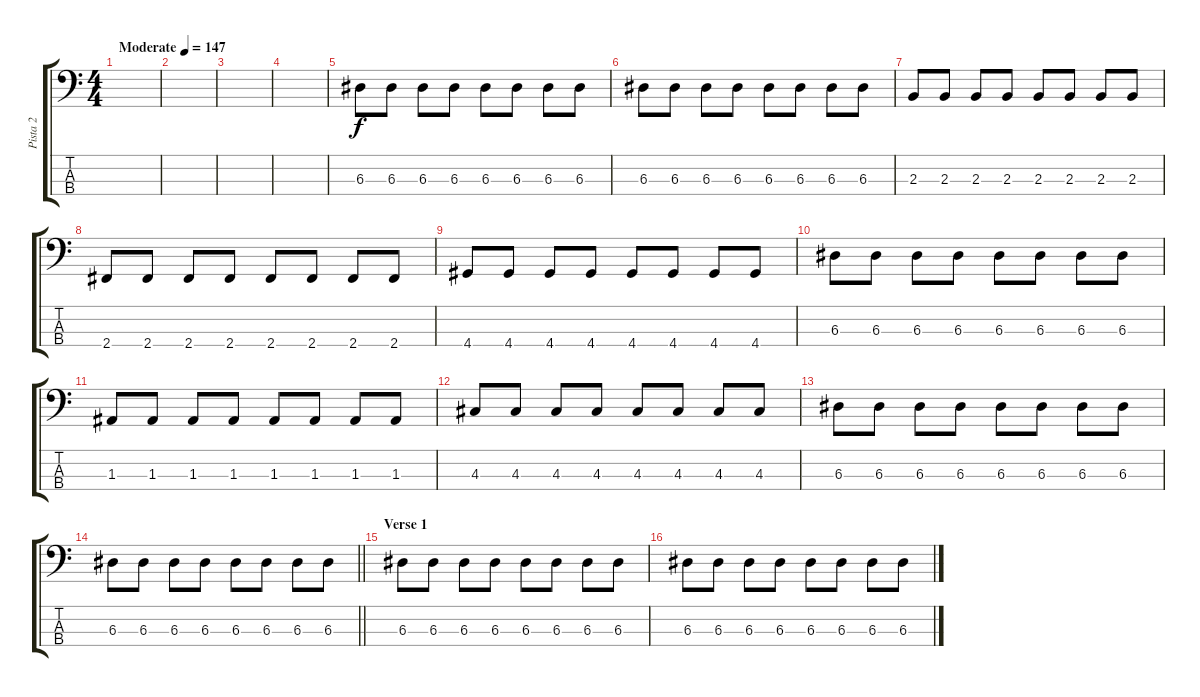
\track ("Pista 2" "Pista 2") {instrument electricbasspick}
\staff {score tabs}
\tuning (G2 D2 A1 E1) {hide}
\ts (4 4)
\tempo (147 "Moderate")
\clef f4
\ks c
|
|
|
|
6.3.8 6.3.8 6.3.8 6.3.8 6.3.8 6.3.8 6.3.8 6.3.8 |
6.3.8 6.3.8 6.3.8 6.3.8 6.3.8 6.3.8 6.3.8 6.3.8 |
2.3.8 2.3.8 2.3.8 2.3.8 2.3.8 2.3.8 2.3.8 2.3.8 |
2.4.8 2.4.8 2.4.8 2.4.8 2.4.8 2.4.8 2.4.8 2.4.8 |
4.4.8 4.4.8 4.4.8 4.4.8 4.4.8 4.4.8 4.4.8 4.4.8 |
6.3.8 6.3.8 6.3.8 6.3.8 6.3.8 6.3.8 6.3.8 6.3.8 |
1.3.8 1.3.8 1.3.8 1.3.8 1.3.8 1.3.8 1.3.8 1.3.8 |
4.3.8 4.3.8 4.3.8 4.3.8 4.3.8 4.3.8 4.3.8 4.3.8 |
6.3.8 6.3.8 6.3.8 6.3.8 6.3.8 6.3.8 6.3.8 6.3.8 |
\barLineRight lightlight
6.3.8 6.3.8 6.3.8 6.3.8 6.3.8 6.3.8 6.3.8 6.3.8 |
\section ("" "Verse 1")
6.3.8 6.3.8 6.3.8 6.3.8 6.3.8 6.3.8 6.3.8 6.3.8 |
6.3.8 6.3.8 6.3.8 6.3.8 6.3.8 6.3.8 6.3.8 6.3.8
